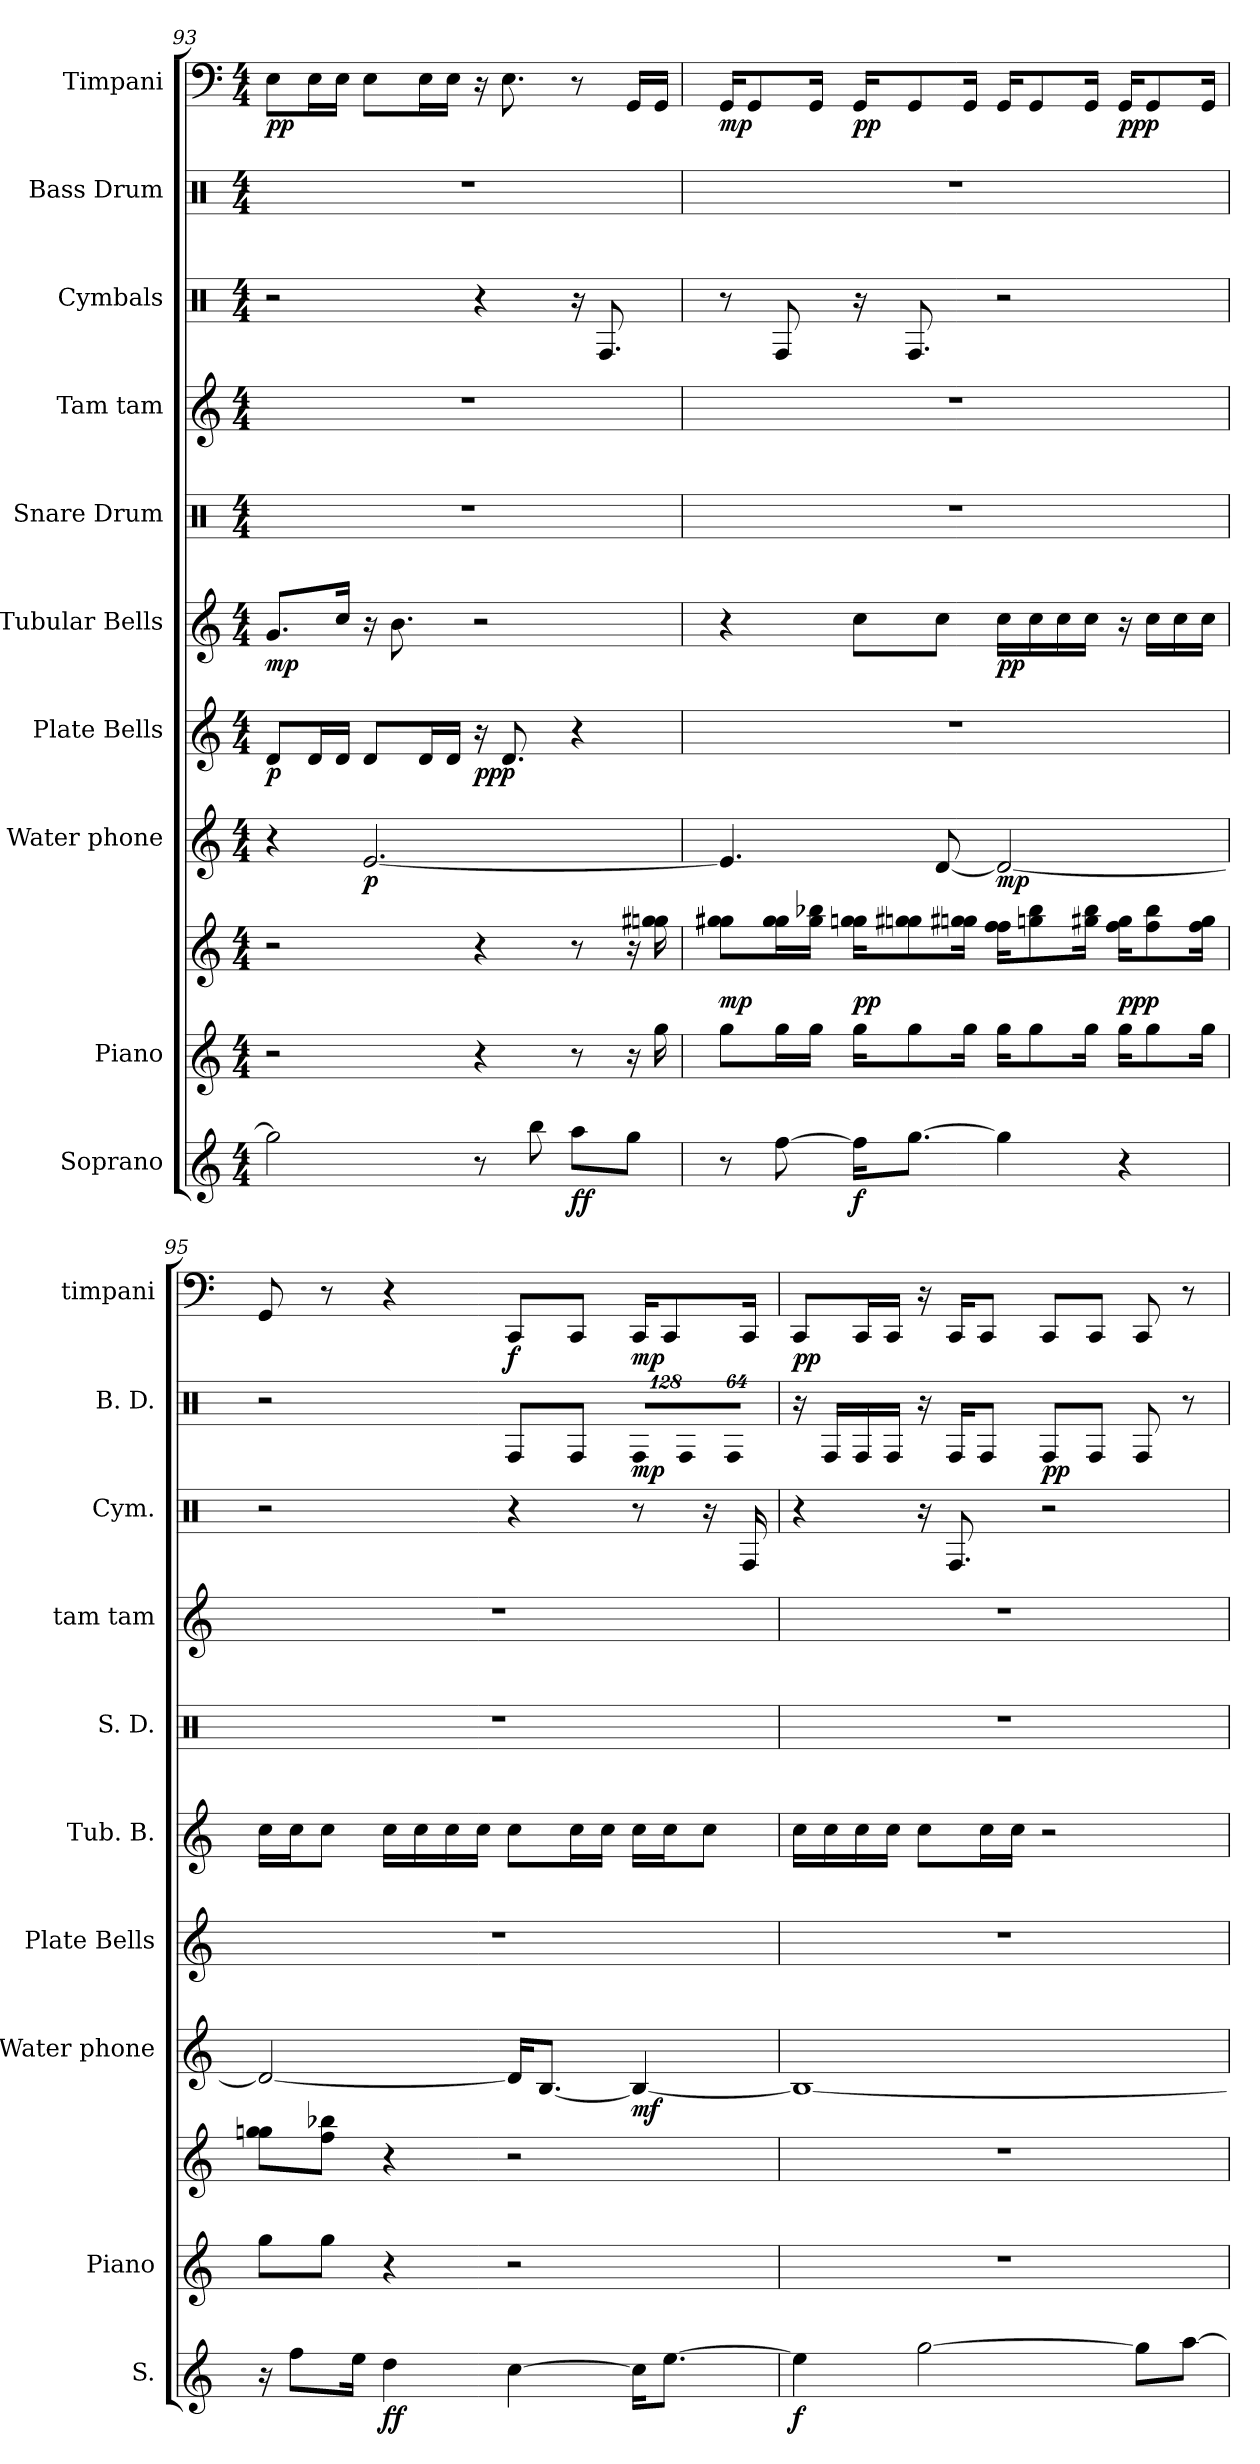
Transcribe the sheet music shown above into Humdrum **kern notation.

**kern	**dynam	**kern	**kern	**dynam	**kern	**dynam	**kern	**dynam	**kern	**dynam	**kern	**kern	**kern	**kern	**dynam	**kern	**dynam
*part10	*part10	*part9	*part9	*part9	*part8	*part8	*part7	*part7	*part6	*part6	*part5	*part4	*part3	*part2	*part2	*part1	*part1
*staff11	*staff11	*staff10	*staff9	*staff9/10	*staff8	*staff8	*staff7	*staff7	*staff6	*staff6	*staff5	*staff4	*staff3	*staff2	*staff2	*staff1	*staff1
*I"Soprano	*	*I"Piano	*	*	*I"Water phone	*	*I"Plate Bells	*	*I"Tubular Bells	*	*I"Snare Drum	*I"Tam tam	*I"Cymbals	*I"Bass Drum	*	*I"Timpani	*
*I'S.	*	*I'Piano	*	*	*I'Water phone	*	*I'Plate Bells	*	*I'Tub. B.	*	*I'S. D.	*I'tam tam	*I'Cym.	*I'B. D.	*	*I'timpani	*
*clefG2	*	*clefG2	*clefG2	*	*clefG2	*	*clefG2	*	*clefG2	*	*clefX	*clefG2	*clefX	*clefX	*	*clefF4	*
*k[]	*	*k[]	*k[]	*	*k[]	*	*k[]	*	*k[]	*	*k[]	*k[]	*k[]	*k[]	*	*k[]	*
*C:	*	*C:	*C:	*	*C:	*	*C:	*	*C:	*	*C:	*C:	*C:	*C:	*	*C:	*
*M4/4	*	*M4/4	*M4/4	*	*M4/4	*	*M4/4	*	*M4/4	*	*M4/4	*M4/4	*M4/4	*M4/4	*	*M4/4	*
=93	=93	=93	=93	=93	=93	=93	=93	=93	=93	=93	=93	=93	=93	=93	=93	=93	=93
2ggi\]	.	2r	2r	.	4r	.	8di/L	p	8.gi/L	mp	1r	1r	2r	1r	.	8Ei\L	pp
.	.	.	.	.	.	.	16di/L	.	.	.	.	.	.	.	.	16Ei\L	.
.	.	.	.	.	.	.	16di/JJ	.	16cci/Jk	.	.	.	.	.	.	16Ei\JJ	.
.	.	.	.	.	[2.ei/	p	8di/L	.	16r	.	.	.	.	.	.	8Ei\L	.
.	.	.	.	.	.	.	.	.	8.bi\	.	.	.	.	.	.	.	.
.	.	.	.	.	.	.	16di/L	.	.	.	.	.	.	.	.	16Ei\L	.
.	.	.	.	.	.	.	16di/JJ	.	.	.	.	.	.	.	.	16Ei\JJ	.
8r	.	4r	4r	.	.	.	16r	ppp	2r	.	.	.	4r	.	.	16r	.
.	.	.	.	.	.	.	8.di/	.	.	.	.	.	.	.	.	8.Ei\	.
8bbi\	.	.	.	.	.	.	.	.	.	.	.	.	.	.	.	.	.
8aai\L	ff	8r	8r	.	.	.	4r	.	.	.	.	.	16r	.	.	8r	.
.	.	.	.	.	.	.	.	.	.	.	.	.	8.RFi/	.	.	.	.
8ggi\J	.	16r	16r	.	.	.	.	.	.	.	.	.	.	.	.	16GGi/LL	.
.	.	16ggi\	16ggni\ 16gg#Xi	.	.	.	.	.	.	.	.	.	.	.	.	16GGi/JJ	.
!!LO:PB:g=z
=94	=94	=94	=94	=94	=94	=94	=94	=94	=94	=94	=94	=94	=94	=94	=94	=94	=94
8r	.	8ggi\L	8gg#Xi\ 8gg#iL	mp	4.ei/]	.	1r	.	4r	.	1r	1r	8r	1r	.	16GGi/KL	mp
.	.	.	.	.	.	.	.	.	.	.	.	.	.	.	.	8GGi/	.
[8ffi\	.	16ggi\L	16gg#i\ 16gg#iL	.	.	.	.	.	.	.	.	.	8RFi/	.	.	.	.
.	.	16ggi\JJ	16gg#i\ 16bb-XiJJ	.	.	.	.	.	.	.	.	.	.	.	.	16GGi/Jk	.
16ffi\KL]	f	16ggi\KL	16ggni\ 16ggiKL	pp	.	.	.	.	8cci\L	.	.	.	16r	.	.	16GGi/KL	pp
[8.ggi\J	.	8ggi\	8gg#Xi\ 8ggni	.	.	.	.	.	.	.	.	.	8.RFi/	.	.	8GGi/	.
.	.	.	.	.	[8di/	.	.	.	8cci\J	.	.	.	.	.	.	.	.
.	.	16ggi\Jk	16ggni\ 16gg#XiJk	.	.	.	.	.	.	.	.	.	.	.	.	16GGi/Jk	.
4ggi\]	.	16ggi\KL	16ffi\ 16ffiKL	.	2di/_	mp	.	.	16cci\LL	pp	.	.	2r	.	.	16GGi/KL	.
.	.	8ggi\	8ggni\ 8bb-i	.	.	.	.	.	16cci\	.	.	.	.	.	.	8GGi/	.
.	.	.	.	.	.	.	.	.	16cci\	.	.	.	.	.	.	.	.
.	.	16ggi\Jk	16gg#Xi\ 16bb-iJk	.	.	.	.	.	16cci\JJ	.	.	.	.	.	.	16GGi/Jk	.
4r	.	16ggi\KL	16ffi\ 16gg#iKL	ppp	.	.	.	.	16r	.	.	.	.	.	.	16GGi/KL	ppp
.	.	8ggi\	8ffi\ 8bb-i	.	.	.	.	.	16cci\LL	.	.	.	.	.	.	8GGi/	.
.	.	.	.	.	.	.	.	.	16cci\	.	.	.	.	.	.	.	.
.	.	16ggi\Jk	16ffi\ 16gg#iJk	.	.	.	.	.	16cci\JJ	.	.	.	.	.	.	16GGi/Jk	.
=95	=95	=95	=95	=95	=95	=95	=95	=95	=95	=95	=95	=95	=95	=95	=95	=95	=95
16r	.	8ggi\L	8ggni\ 8ggiL	.	2di/_	.	1r	.	16cci\LL	.	1r	1r	2r	2r	.	8GGi/	.
8ffi\L	.	.	.	.	.	.	.	.	16cci\J	.	.	.	.	.	.	.	.
.	.	8ggi\J	8ffi\ 8bb-XiJ	.	.	.	.	.	8cci\J	.	.	.	.	.	.	8r	.
16eei\Jk	.	.	.	.	.	.	.	.	.	.	.	.	.	.	.	.	.
4ddi\	ff	4r	4r	.	.	.	.	.	16cci\LL	.	.	.	.	.	.	4r	.
.	.	.	.	.	.	.	.	.	16cci\	.	.	.	.	.	.	.	.
.	.	.	.	.	.	.	.	.	16cci\	.	.	.	.	.	.	.	.
.	.	.	.	.	.	.	.	.	16cci\JJ	.	.	.	.	.	.	.	.
[4cci\	.	2r	2r	.	16di/KL]	.	.	.	8cci\L	.	.	.	4r	8RFi/L	.	8CCi/L	f
.	.	.	.	.	[8.Bi/J	.	.	.	.	.	.	.	.	.	.	.	.
.	.	.	.	.	.	.	.	.	16cci\L	.	.	.	.	8RFi/J	.	8CCi/J	.
.	.	.	.	.	.	.	.	.	16cci\JJ	.	.	.	.	.	.	.	.
*	*	*	*	*	*	*	*	*	*	*	*	*	*	*Xbrackettup	*	*	*
!	!	!	!	!	!	!	!	!	!	!	!	!	!	!LO:N:vis=8	!	!	!
16cci\KL]	.	.	.	.	4Bi/_	mf	.	.	16cci\LL	.	.	.	8r	1024%85RFi/L	mp	16CCi/KL	mp
[8.eei\J	.	.	.	.	.	.	.	.	16cci\J	.	.	.	.	.	.	8CCi/	.
!	!	!	!	!	!	!	!	!	!	!	!	!	!	!LO:N:vis=8	!	!	!
.	.	.	.	.	.	.	.	.	.	.	.	.	.	1024%85RFi/	.	.	.
.	.	.	.	.	.	.	.	.	8cci\J	.	.	.	16r	.	.	.	.
!	!	!	!	!	!	!	!	!	!	!	!	!	!	!LO:N:vis=8	!	!	!
.	.	.	.	.	.	.	.	.	.	.	.	.	.	512%43RFi/J	.	.	.
.	.	.	.	.	.	.	.	.	.	.	.	.	16RFi/	.	.	16CCi/Jk	.
!!LO:PB:g=z
=96	=96	=96	=96	=96	=96	=96	=96	=96	=96	=96	=96	=96	=96	=96	=96	=96	=96
4eei\]	f	1r	1r	.	1Bi_	.	1r	.	16cci\LL	.	1r	1r	4r	16r	.	8CCi/L	pp
.	.	.	.	.	.	.	.	.	16cci\	.	.	.	.	16RFi/LL	.	.	.
.	.	.	.	.	.	.	.	.	16cci\	.	.	.	.	16RFi/	.	16CCi/L	.
.	.	.	.	.	.	.	.	.	16cci\JJ	.	.	.	.	16RFi/JJ	.	16CCi/JJ	.
[2ggi\	.	.	.	.	.	.	.	.	8cci\L	.	.	.	16r	16r	.	16r	.
.	.	.	.	.	.	.	.	.	.	.	.	.	8.RFi/	16RFi/KL	.	16CCi/KL	.
.	.	.	.	.	.	.	.	.	16cci\L	.	.	.	.	8RFi/J	.	8CCi/J	.
.	.	.	.	.	.	.	.	.	16cci\JJ	.	.	.	.	.	.	.	.
.	.	.	.	.	.	.	.	.	2r	.	.	.	2r	8RFi/L	pp	8CCi/L	.
.	.	.	.	.	.	.	.	.	.	.	.	.	.	8RFi/J	.	8CCi/J	.
8ggi\L]	.	.	.	.	.	.	.	.	.	.	.	.	.	8RFi/	.	8CCi/	.
[8aai\J	.	.	.	.	.	.	.	.	.	.	.	.	.	8r	.	8r	.
=	=	=	=	=	=	=	=	=	=	=	=	=	=	=	=	=	=
*-	*-	*-	*-	*-	*-	*-	*-	*-	*-	*-	*-	*-	*-	*-	*-	*-	*-
